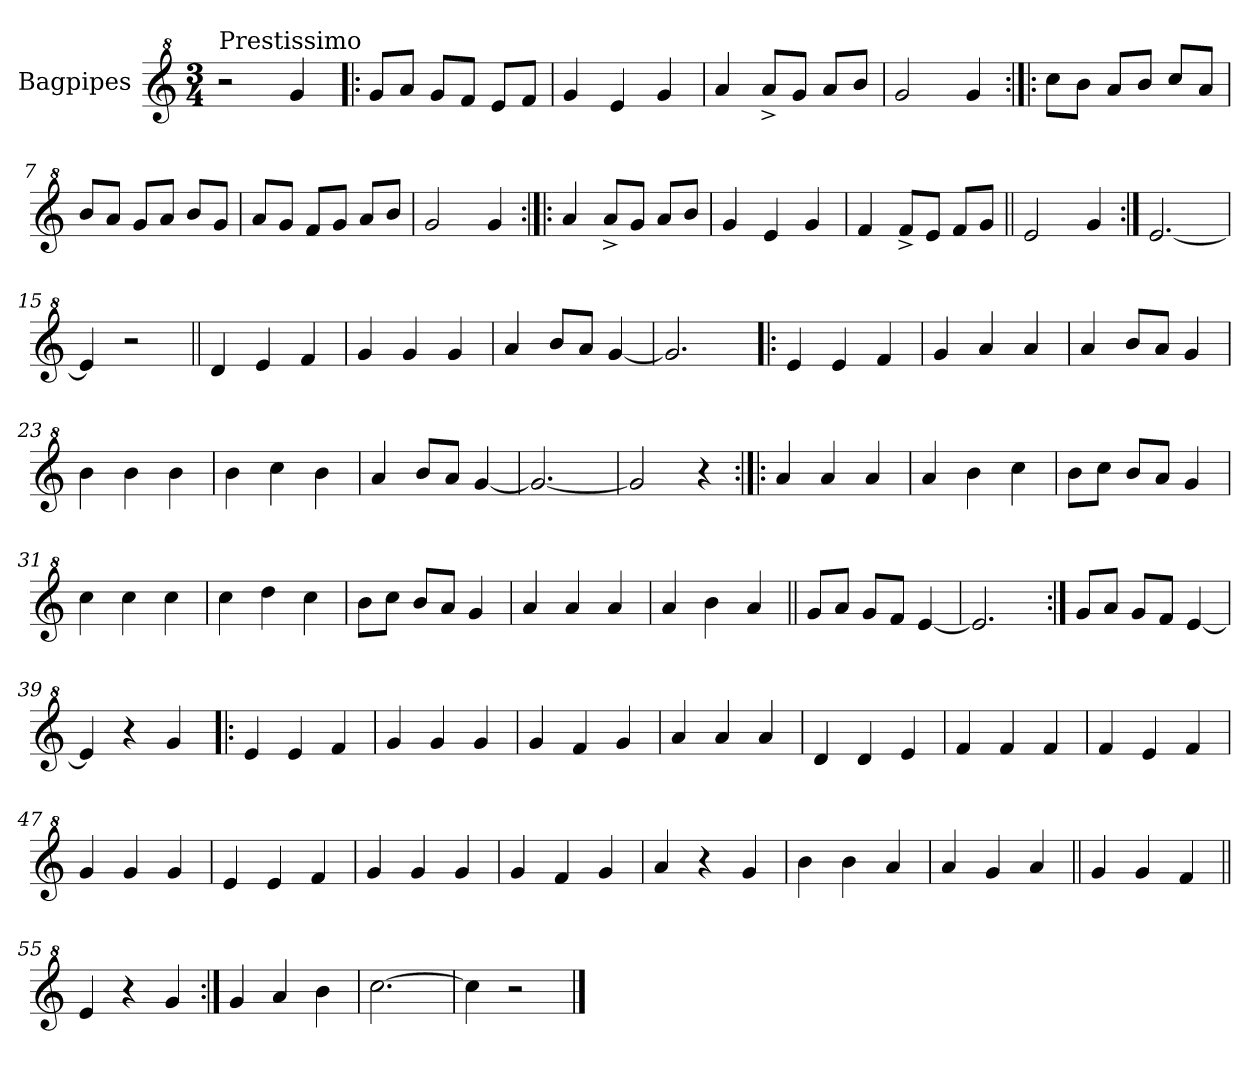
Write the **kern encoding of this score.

**kern
*part1
*staff1
*I"Bagpipes
*I'Bag
*clefG^2
*k[]
*C:
*M3/4
=1
!LO:TX:a:t=Prestissimo
2r
4gg/
=2!|:
8gg/L
8aa/J
8gg/L
8ff/J
8ee/L
8ff/J
=3
4gg/
4ee/
4gg/
=4
4aa/
8aa^/L
8gg/J
8aa/L
8bb/J
=5
2gg/
4gg/
=6:|!|:
8ccc\L
8bb\J
8aa/L
8bb/J
8ccc/L
8aa/J
=7
8bb/L
8aa/J
8gg/L
8aa/J
8bb/L
8gg/J
=8
8aa/L
8gg/J
8ff/L
8gg/J
8aa/L
8bb/J
!!LO:LB:g=z
=9
2gg/
4gg/
=10:|!|:
4aa/
8aa^/L
8gg/J
8aa/L
8bb/J
=11
4gg/
4ee/
4gg/
=12
4ff/
8ff^/L
8ee/J
8ff/L
8gg/J
=13||
2ee/
4gg/
=14:|!
[2.ee/
=15
4ee/]
2r
=16||
4dd/
4ee/
4ff/
=17
4gg/
4gg/
4gg/
=18
4aa/
8bb/L
8aa/J
[4gg/
=19
2.gg/]
!!LO:LB:g=z
=20!|:
4ee/
4ee/
4ff/
=21
4gg/
4aa/
4aa/
=22
4aa/
8bb/L
8aa/J
4gg/
=23
4bb\
4bb\
4bb\
=24
4bb\
4ccc\
4bb\
=25
4aa/
8bb/L
8aa/J
[4gg/
=26
2.gg/_
=27
2gg/]
4r
=28:|!|:
4aa/
4aa/
4aa/
=29
4aa/
4bb\
4ccc\
=30
8bb\L
8ccc\J
8bb/L
8aa/J
4gg/
!!LO:LB:g=z
=31
4ccc\
4ccc\
4ccc\
=32
4ccc\
4ddd\
4ccc\
=33
8bb\L
8ccc\J
8bb/L
8aa/J
4gg/
=34
4aa/
4aa/
4aa/
=35
4aa/
4bb\
4aa/
=36||
8gg/L
8aa/J
8gg/L
8ff/J
[4ee/
=37
2.ee/]
=38:|!
8gg/L
8aa/J
8gg/L
8ff/J
[4ee/
=39
4ee/]
4r
4gg/
=40!|:
4ee/
4ee/
4ff/
!!LO:LB:g=z
=41
4gg/
4gg/
4gg/
=42
4gg/
4ff/
4gg/
=43
4aa/
4aa/
4aa/
=44
4dd/
4dd/
4ee/
=45
4ff/
4ff/
4ff/
=46
4ff/
4ee/
4ff/
=47
4gg/
4gg/
4gg/
=48
4ee/
4ee/
4ff/
=49
4gg/
4gg/
4gg/
=50
4gg/
4ff/
4gg/
=51
4aa/
4r
4gg/
=52
4bb\
4bb\
4aa/
!!LO:LB:g=z
=53
4aa/
4gg/
4aa/
=54||
4gg/
4gg/
4ff/
=55||
4ee/
4r
4gg/
=56:|!
4gg/
4aa/
4bb\
=57
[2.ccc\
=58
4ccc\]
2r
==
*-
